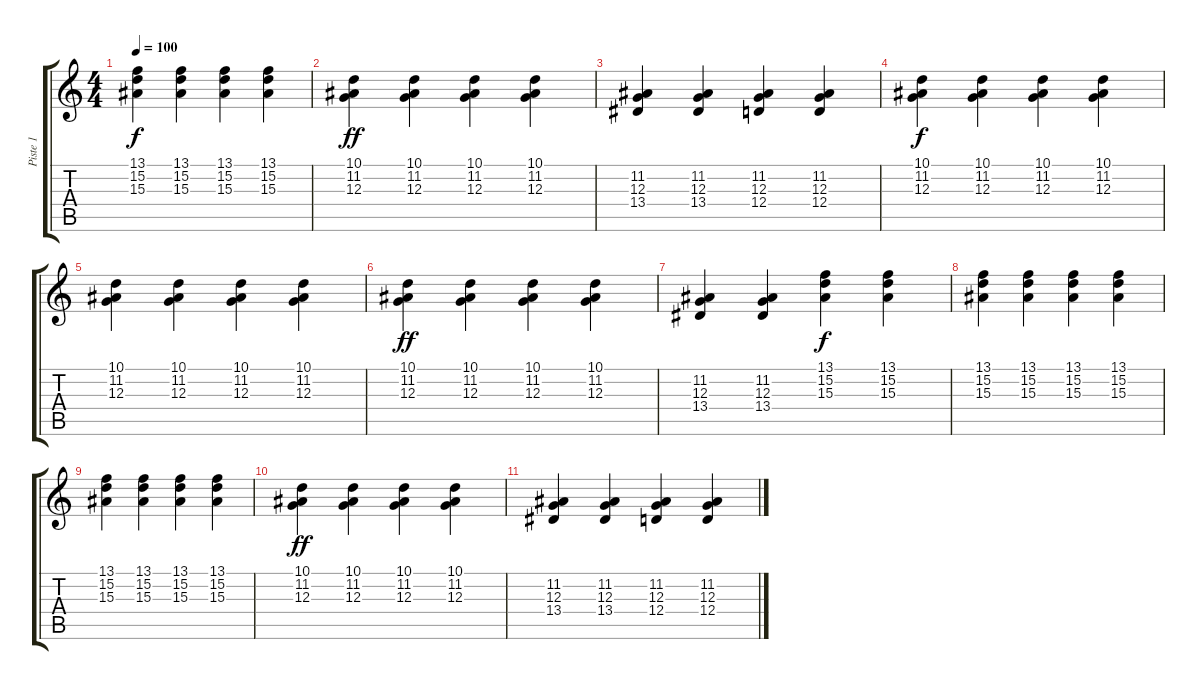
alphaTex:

\track ("Piste 1" "Piste 1") {instrument electricgrandpiano}
\staff {score tabs}
\tuning (E4 B3 G3 D3 A2 E2) {hide}
\ts (4 4)
\tempo 100
\clef g2
\ks c
(13.1 15.2 15.3).4{dy f} (13.1 15.2 15.3).4 (13.1 15.2 15.3).4 (13.1 15.2 15.3).4 |
(10.1 11.2 12.3).4{dy ff} (10.1 11.2 12.3).4 (10.1 11.2 12.3).4 (10.1 11.2 12.3).4 |
(11.2 12.3 13.4).4 (11.2 12.3 13.4).4 (11.2 12.3 12.4).4 (11.2 12.3 12.4).4 |
(10.1 11.2 12.3).4{dy f} (10.1 11.2 12.3).4 (10.1 11.2 12.3).4 (10.1 11.2 12.3).4 |
(10.1 11.2 12.3).4 (10.1 11.2 12.3).4 (10.1 11.2 12.3).4 (10.1 11.2 12.3).4 |
(10.1 11.2 12.3).4{dy ff} (10.1 11.2 12.3).4 (10.1 11.2 12.3).4 (10.1 11.2 12.3).4 |
(11.2 12.3 13.4).4 (11.2 12.3 13.4).4 (13.1 15.2 15.3).4{dy f} (13.1 15.2 15.3).4 |
(13.1 15.2 15.3).4{volume 0} (13.1 15.2 15.3).4 (13.1 15.2 15.3).4 (13.1 15.2 15.3).4 |
(13.1 15.2 15.3).4 (13.1 15.2 15.3).4 (13.1 15.2 15.3).4 (13.1 15.2 15.3).4 |
(10.1 11.2 12.3).4{dy ff} (10.1 11.2 12.3).4 (10.1 11.2 12.3).4 (10.1 11.2 12.3).4 |
(11.2 12.3 13.4).4 (11.2 12.3 13.4).4 (11.2 12.3 12.4).4 (11.2 12.3 12.4).4
